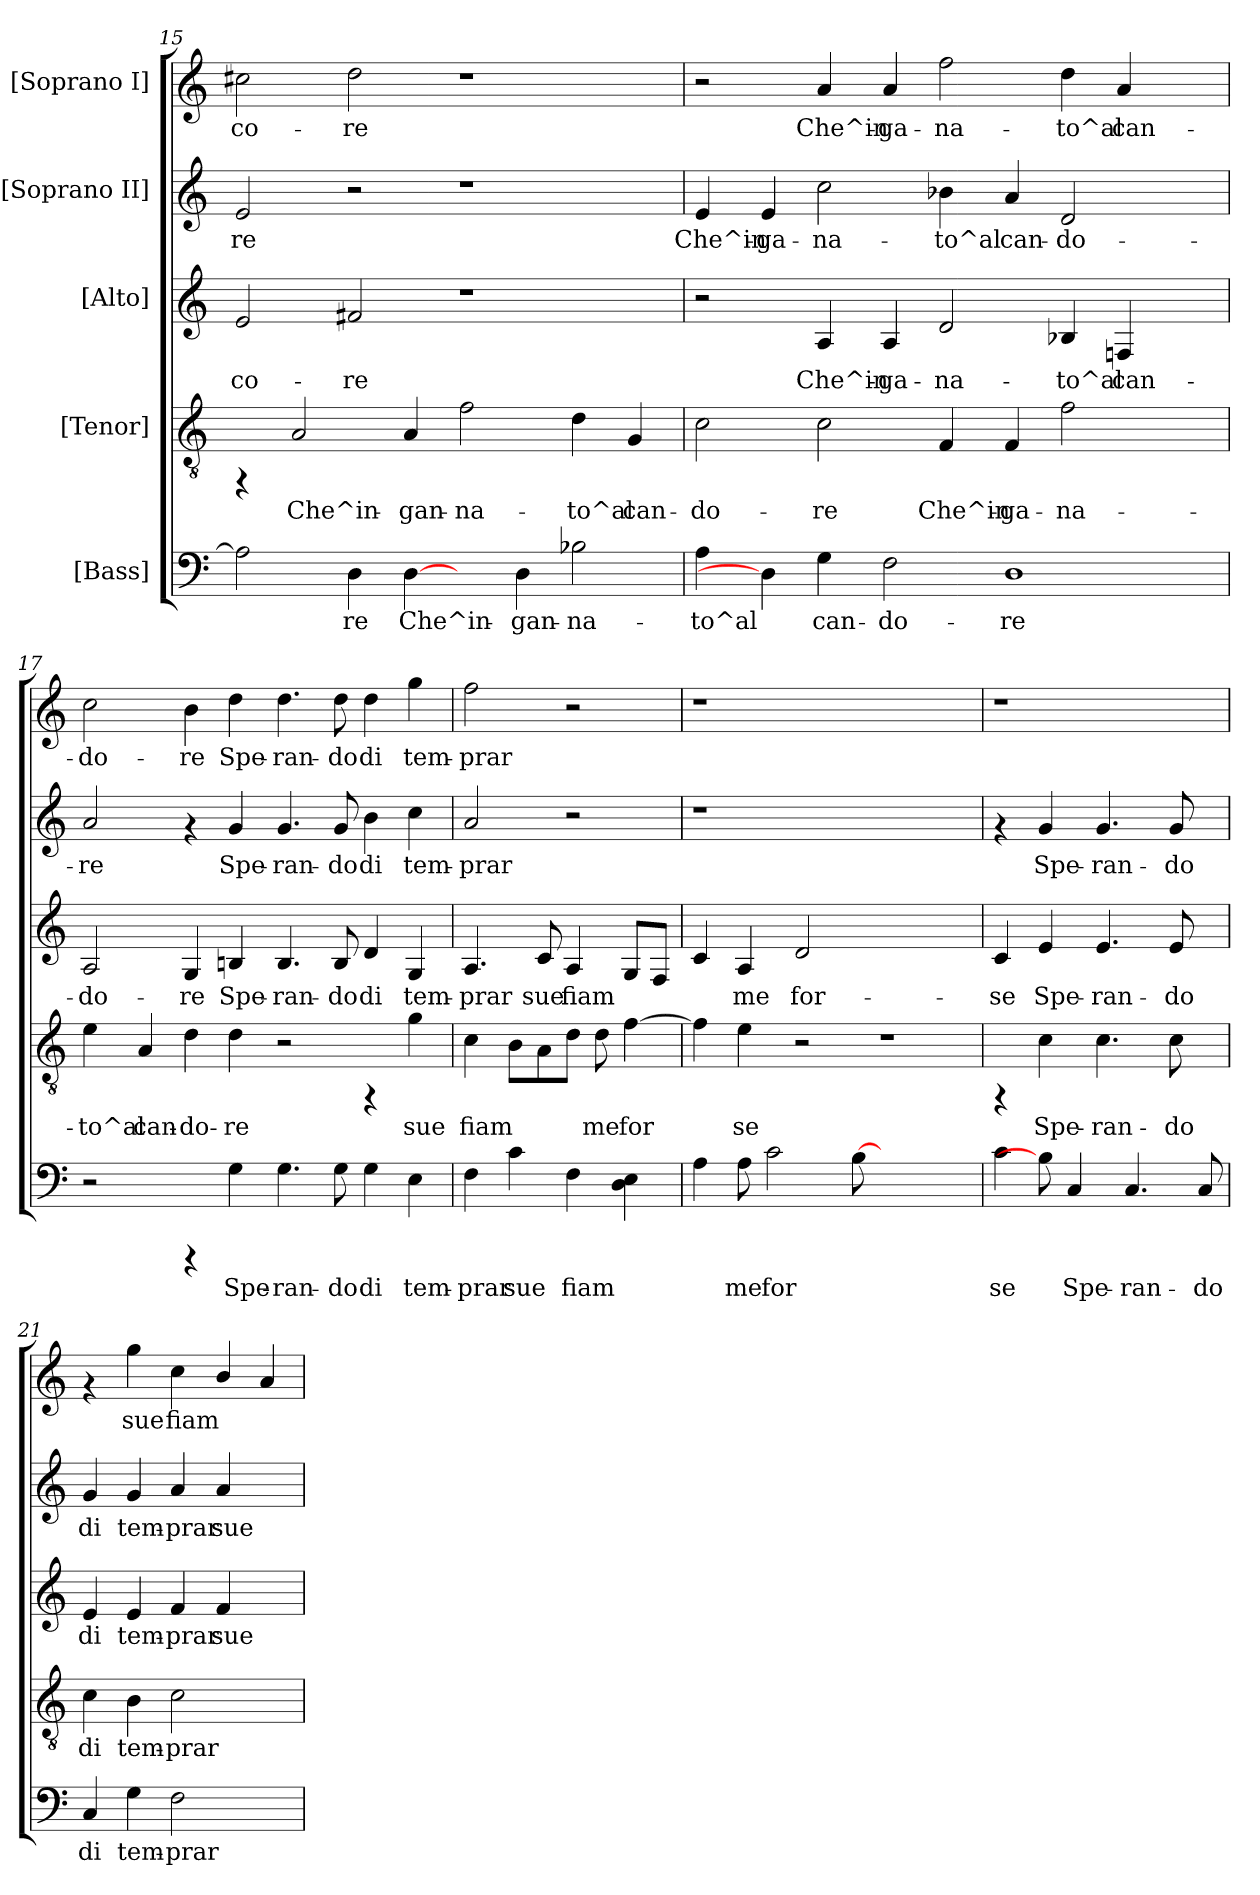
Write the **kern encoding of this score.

**kern	**text	**kern	**text	**kern	**text	**kern	**text	**kern	**text
*part5	*part5	*part4	*part4	*part3	*part3	*part2	*part2	*part1	*part1
*staff5	*staff5	*staff4	*staff4	*staff3	*staff3	*staff2	*staff2	*staff1	*staff1
*I"[Bass]	*	*I"[Tenor]	*	*I"[Alto]	*	*I"[Soprano II]	*	*I"[Soprano I]	*
!!LO:PB:g=z
*clefF4	*	*clefGv2	*	*clefG2	*	*clefG2	*	*clefG2	*
*k[]	*	*k[]	*	*k[]	*	*k[]	*	*k[]	*
*C:	*	*C:	*	*C:	*	*C:	*	*C:	*
=15	=15	=15	=15	=15	=15	=15	=15	=15	=15
!	!LO:LY:b:cj	!	!	!	!LO:LY:b:cj	!	!LO:LY:b:cj	!	!LO:LY:b:cj
2A\]	--	4rFF	.	2e/	co-	2e/	-re	2cc#X\	co-
!	!	!	!LO:LY:b:cj	!	!	!	!	!	!
.	.	2A/	Che^in-	.	.	.	.	.	.
!	!LO:LY:b:cj	!	!	!	!LO:LY:b:cj	!	!	!	!LO:LY:b:cj
4D\	-re	.	.	2f#X/	-re	2r	.	2dd\	-re
!	!LO:LY:b:cj	!	!LO:LY:b:cj	!	!	!	!	!	!
[4D\	Che^in-	4A/	-gan-	.	.	.	.	.	.
!	!	!	!LO:LY:b:cj	!	!	!	!	!	!
4ryy	.	2f\	-na-	1r	.	1r	.	1r	.
!	!LO:LY:b:cj	!	!	!	!	!	!	!	!
4D\	-gan-	.	.	.	.	.	.	.	.
!	!LO:LY:b:cj	!	!LO:LY:b:cj	!	!	!	!	!	!
2B-X\	-na-	4d\	-to^al	.	.	.	.	.	.
!	!	!	!LO:LY:b:cj	!	!	!	!	!	!
.	.	4G/	can-	.	.	.	.	.	.
=16	=16	=16	=16	=16	=16	=16	=16	=16	=16
!	!LO:LY:b:cj	!	!LO:LY:b:cj	!	!	!	!LO:LY:b:cj	!	!
4A\	-to^al	2c\	-do-	2r	.	4e/	Che^in-	2r	.
!	!	!	!	!	!	!	!LO:LY:b:cj	!	!
4D\]	.	.	.	.	.	4e/	-ga-	.	.
!	!LO:LY:b:cj	!	!LO:LY:b:cj	!	!LO:LY:b:cj	!	!LO:LY:b:cj	!	!LO:LY:b:cj
4G\	can-	2c\	-re	4A/	Che^in-	2cc\	-na-	4a/	Che^in-
!	!LO:LY:b:cj	!	!	!	!LO:LY:b:cj	!	!	!	!LO:LY:b:cj
2F\	-do-	.	.	4A/	-ga-	.	.	4a/	-ga-
!	!	!	!LO:LY:b:cj	!	!LO:LY:b:cj	!	!LO:LY:b:cj	!	!LO:LY:b:cj
.	.	4F/	Che^in-	2d/	-na-	4b-X\	-to^al	2ff\	-na-
!	!LO:LY:b:cj	!	!LO:LY:b:cj	!	!	!	!LO:LY:b:cj	!	!
1D	-re	4F/	-ga-	.	.	4a/	can-	.	.
!	!	!	!LO:LY:b:cj	!	!LO:LY:b:cj	!	!LO:LY:b:cj	!	!LO:LY:b:cj
.	.	2f\	-na-	4B-X/	-to^al	2d/	-do-	4dd\	-to^al
!	!	!	!	!	!LO:LY:b:cj	!	!	!	!LO:LY:b:cj
.	.	.	.	4Fn/	can-	.	.	4a/	can-
.	.	4ryy	.	4ryy	.	4ryy	.	4ryy	.
=17	=17	=17	=17	=17	=17	=17	=17	=17	=17
!	!	!	!LO:LY:b:cj	!	!LO:LY:b:cj	!	!LO:LY:b:cj	!	!LO:LY:b:cj
2r	.	4e\	-to^al	2A/	-do-	2a/	-re	2cc\	-do-
!	!	!	!LO:LY:b:cj	!	!	!	!	!	!
.	.	4A/	can-	.	.	.	.	.	.
!	!	!	!LO:LY:b:cj	!	!LO:LY:b:cj	!	!	!	!LO:LY:b:cj
4rCCC	.	4d\	-do-	4G/	-re	4rf	.	4b\	-re
!	!LO:LY:b:cj	!	!LO:LY:b:cj	!	!LO:LY:b:cj	!	!LO:LY:b:cj	!	!LO:LY:b:cj
4G\	Spe-	4d\	-re	4Bn/	Spe-	4g/	Spe-	4dd\	Spe-
!	!LO:LY:b:cj	!	!	!	!LO:LY:b:cj	!	!LO:LY:b:cj	!	!LO:LY:b:cj
4.G\	-ran-	2r	.	4.B/	-ran-	4.g/	-ran-	4.dd\	-ran-
!	!LO:LY:b:cj	!	!	!	!LO:LY:b:cj	!	!LO:LY:b:cj	!	!LO:LY:b:cj
8G\	-do	.	.	8B/	-do	8g/	-do	8dd\	-do
!	!LO:LY:b:cj	!	!	!	!LO:LY:b:cj	!	!LO:LY:b:cj	!	!LO:LY:b:cj
4G\	di	4rFF	.	4d/	di	4b\	di	4dd\	di
!	!LO:LY:b:cj	!	!LO:LY:b:cj	!	!LO:LY:b:cj	!	!LO:LY:b:cj	!	!LO:LY:b:cj
4E\	tem-	4g\	sue	4G/	tem-	4cc\	tem-	4gg\	tem-
!!LO:PB:g=z
=18	=18	=18	=18	=18	=18	=18	=18	=18	=18
!	!LO:LY:b:cj	!	!LO:LY:b:cj	!	!LO:LY:b:cj	!	!LO:LY:b:cj	!	!LO:LY:b:cj
4F\	-prar	4c\	fiam-	4.A/	-prar	2a/	-prar	2ff\	-prar
!	!LO:LY:b:cj	!	!LO:LY:b:cj	!	!	!	!	!	!
4c\	sue	8B\L	--	.	.	.	.	.	.
!	!	!	!LO:LY:b:cj	!	!LO:LY:b:cj	!	!	!	!
.	.	8A\	--	8c/	sue	.	.	.	.
!	!LO:LY:b:cj	!	!LO:LY:b:cj	!	!LO:LY:b:cj	!	!	!	!
4F\	fiam-	8d\J	--	4A/	fiam-	2r	.	2r	.
!	!	!	!LO:LY:b:cj	!	!	!	!	!	!
.	.	8d\	-me	.	.	.	.	.	.
!	!LO:LY:b:cj	!	!LO:LY:b:cj	!	!LO:LY:b:cj	!	!	!	!
4E\ 4D\	--	[>4f\	for-	8G/L	--	.	.	.	.
!	!	!	!	!	!LO:LY:b:cj	!	!	!	!
.	.	.	.	8F/J	--	.	.	.	.
=19	=19	=19	=19	=19	=19	=19	=19	=19	=19
!	!LO:LY:b:cj	!	!LO:LY:b:cj	!	!LO:LY:b:cj	!	!	!	!
4A\	--	4f\]	--	4c/	--	1r	.	1r	.
!	!LO:LY:b:cj	!	!LO:LY:b:cj	!	!LO:LY:b:cj	!	!	!	!
8A\	-me	4e\	-se	4A/	-me	.	.	.	.
!	!LO:LY:b:cj	!	!	!	!	!	!	!	!
2c\	for-	.	.	.	.	.	.	.	.
!	!	!	!	!	!LO:LY:b:cj	!	!	!	!
.	.	2r	.	2d/	for-	.	.	.	.
!	!LO:LY:b:cj	!	!	!	!	!	!	!	!
[8B\	--	.	.	.	.	.	.	.	.
1ryy	.	1r	.	1ryy	.	1ryy	.	1ryy	.
=20	=20	=20	=20	=20	=20	=20	=20	=20	=20
!	!LO:LY:b:cj	!	!	!	!LO:LY:b:cj	!	!	!	!
4c\	-se	4rFF	.	4c/	-se	4rf	.	1r	.
!	!	!	!LO:LY:b:cj	!	!LO:LY:b:cj	!	!LO:LY:b:cj	!	!
8B\]	.	4c\	Spe-	4e/	Spe-	4g/	Spe-	.	.
!	!LO:LY:b:cj	!	!	!	!	!	!	!	!
4C/	Spe-	.	.	.	.	.	.	.	.
!	!	!	!LO:LY:b:cj	!	!LO:LY:b:cj	!	!LO:LY:b:cj	!	!
.	.	4.c\	-ran-	4.e/	-ran-	4.g/	-ran-	.	.
!	!LO:LY:b:cj	!	!	!	!	!	!	!	!
4.C/	-ran-	.	.	.	.	.	.	.	.
!	!	!	!LO:LY:b:cj	!	!LO:LY:b:cj	!	!LO:LY:b:cj	!	!
.	.	8c\	-do	8e/	-do	8g/	-do	.	.
!	!LO:LY:b:cj	!	!	!	!	!	!	!	!
8C/	-do	8ryy	.	8ryy	.	8ryy	.	8ryy	.
=21	=21	=21	=21	=21	=21	=21	=21	=21	=21
!	!LO:LY:b:cj	!	!LO:LY:b:cj	!	!LO:LY:b:cj	!	!LO:LY:b:cj	!	!
4C/	di	4c\	di	4e/	di	4g/	di	4rf	.
!	!LO:LY:b:cj	!	!LO:LY:b:cj	!	!LO:LY:b:cj	!	!LO:LY:b:cj	!	!LO:LY:b:cj
4G\	tem-	4B\	tem-	4e/	tem-	4g/	tem-	4gg\	sue
!	!LO:LY:b:cj	!	!LO:LY:b:cj	!	!LO:LY:b:cj	!	!LO:LY:b:cj	!	!LO:LY:b:cj
2F\	-prar	2c\	-prar	4f/	-prar	4a/	-prar	4cc\	fiam-
!	!	!	!	!	!LO:LY:b:cj	!	!LO:LY:b:cj	!	!LO:LY:b:cj
.	.	.	.	4f/	sue	4a/	sue	4b/	--
!	!	!	!	!	!	!	!	!	!LO:LY:b:cj
4ryy	.	4ryy	.	4ryy	.	4ryy	.	4a/	--
=	=	=	=	=	=	=	=	=	=
*-	*-	*-	*-	*-	*-	*-	*-	*-	*-
